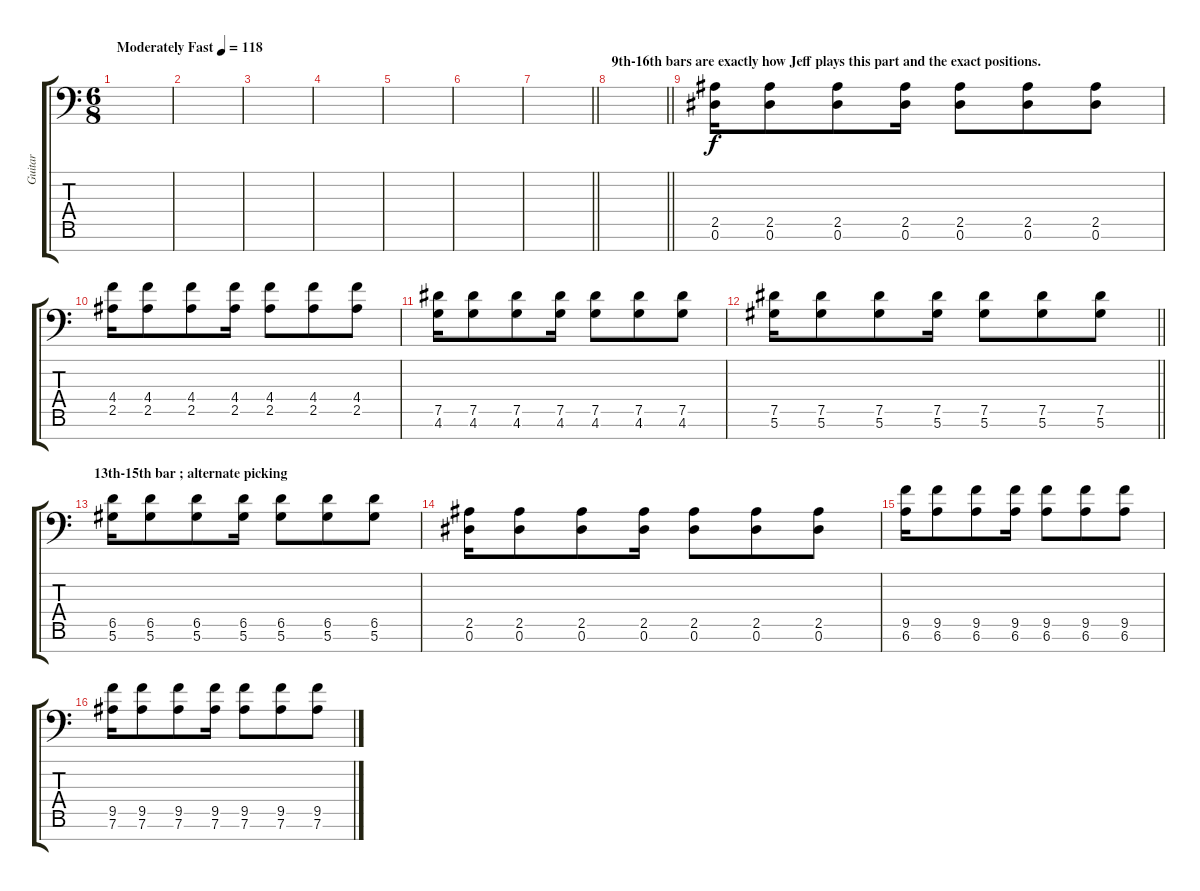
\track ("Guitar" "Guitar") {instrument distortionguitar}
\staff {score tabs}
\tuning (Eb4 Bb3 Gb3 Db3 Ab2 Eb2 Bb1) {hide}
\ts (6 8)
\tempo (118 "Moderately Fast")
\clef f4
\ks c
|
|
|
|
|
|
\barLineRight lightlight
|
\section ("" "9th-16th bars are exactly how Jeff plays this part and the exact positions.")
\barLineRight lightlight
|
\section ("" "")
(2.5 0.6).16 (2.5 0.6).8 (2.5 0.6).8 (2.5 0.6).16 (2.5 0.6).8 (2.5 0.6).8 (2.5 0.6).8 |
(4.4 2.5).16 (4.4 2.5).8 (4.4 2.5).8 (4.4 2.5).16 (4.4 2.5).8 (4.4 2.5).8 (4.4 2.5).8 |
(7.5 4.6).16 (7.5 4.6).8 (7.5 4.6).8 (7.5 4.6).16 (7.5 4.6).8 (7.5 4.6).8 (7.5 4.6).8 |
\barLineRight lightlight
(7.5 5.6).16 (7.5 5.6).8 (7.5 5.6).8 (7.5 5.6).16 (7.5 5.6).8 (7.5 5.6).8 (7.5 5.6).8 |
\section ("" "13th-15th bar ; alternate picking")
(6.5 5.6).16 (6.5 5.6).8 (6.5 5.6).8 (6.5 5.6).16 (6.5 5.6).8 (6.5 5.6).8 (6.5 5.6).8 |
(2.5 0.6).16 (2.5 0.6).8 (2.5 0.6).8 (2.5 0.6).16 (2.5 0.6).8 (2.5 0.6).8 (2.5 0.6).8 |
(9.5 6.6).16 (9.5 6.6).8 (9.5 6.6).8 (9.5 6.6).16 (9.5 6.6).8 (9.5 6.6).8 (9.5 6.6).8 |
(9.5 7.6).16 (9.5 7.6).8 (9.5 7.6).8 (9.5 7.6).16 (9.5 7.6).8 (9.5 7.6).8 (9.5 7.6).8
